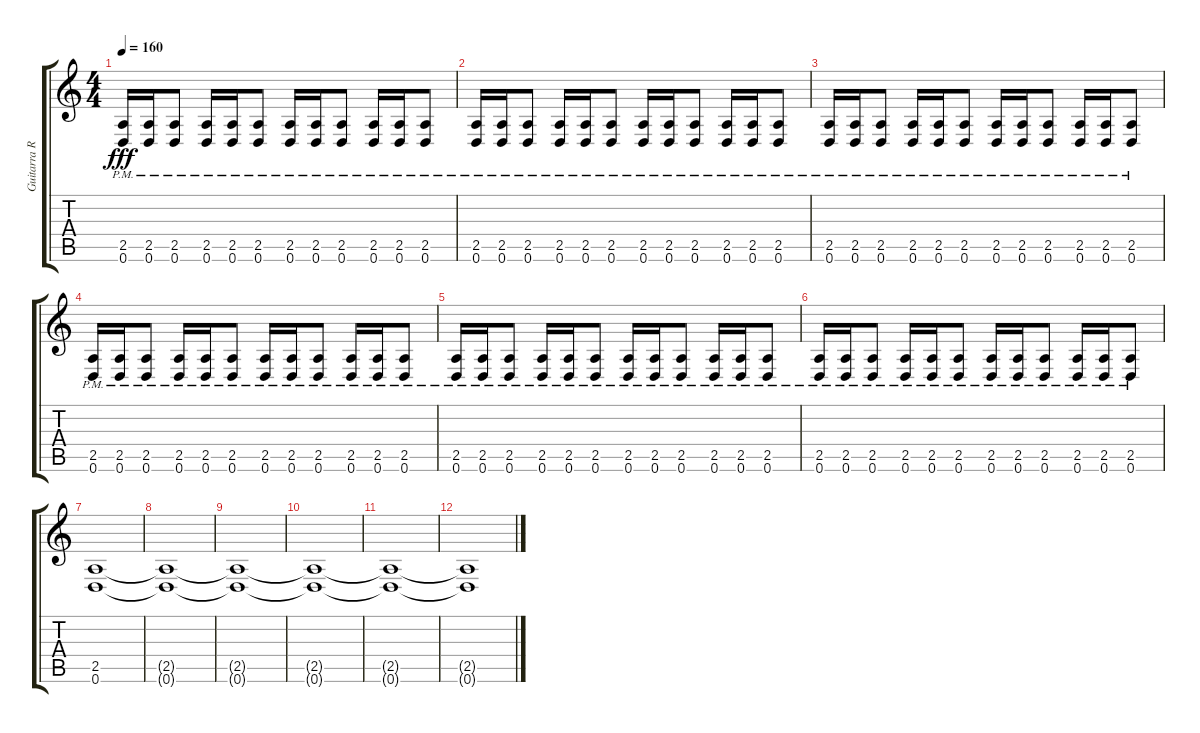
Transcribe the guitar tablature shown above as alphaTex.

\track ("Guitarra Ritmica" "Guitarra R") {instrument overdrivenguitar}
\staff {score tabs}
\tuning (D4 A3 F3 C3 G2 D2) {hide}
\ts (4 4)
\tempo 160
\clef g2
\ks c
(2.5{pm} 0.6{pm}).16{dy fff} (2.5{pm} 0.6{pm}).16 (2.5{pm} 0.6{pm}).8 (2.5{pm} 0.6{pm}).16 (2.5{pm} 0.6{pm}).16 (2.5{pm} 0.6{pm}).8 (2.5{pm} 0.6{pm}).16 (2.5{pm} 0.6{pm}).16 (2.5{pm} 0.6{pm}).8 (2.5{pm} 0.6{pm}).16 (2.5{pm} 0.6{pm}).16 (2.5{pm} 0.6{pm}).8 |
(2.5{pm} 0.6{pm}).16 (2.5{pm} 0.6{pm}).16 (2.5{pm} 0.6{pm}).8 (2.5{pm} 0.6{pm}).16 (2.5{pm} 0.6{pm}).16 (2.5{pm} 0.6{pm}).8 (2.5{pm} 0.6{pm}).16 (2.5{pm} 0.6{pm}).16 (2.5{pm} 0.6{pm}).8 (2.5{pm} 0.6{pm}).16 (2.5{pm} 0.6{pm}).16 (2.5{pm} 0.6{pm}).8 |
(2.5{pm} 0.6{pm}).16 (2.5{pm} 0.6{pm}).16 (2.5{pm} 0.6{pm}).8 (2.5{pm} 0.6{pm}).16 (2.5{pm} 0.6{pm}).16 (2.5{pm} 0.6{pm}).8 (2.5{pm} 0.6{pm}).16 (2.5{pm} 0.6{pm}).16 (2.5{pm} 0.6{pm}).8 (2.5{pm} 0.6{pm}).16 (2.5{pm} 0.6{pm}).16 (2.5{pm} 0.6{pm}).8 |
(2.5{pm} 0.6{pm}).16 (2.5{pm} 0.6{pm}).16 (2.5{pm} 0.6{pm}).8 (2.5{pm} 0.6{pm}).16 (2.5{pm} 0.6{pm}).16 (2.5{pm} 0.6{pm}).8 (2.5{pm} 0.6{pm}).16 (2.5{pm} 0.6{pm}).16 (2.5{pm} 0.6{pm}).8 (2.5{pm} 0.6{pm}).16 (2.5{pm} 0.6{pm}).16 (2.5{pm} 0.6{pm}).8 |
(2.5{pm} 0.6{pm}).16 (2.5{pm} 0.6{pm}).16 (2.5{pm} 0.6{pm}).8 (2.5{pm} 0.6{pm}).16 (2.5{pm} 0.6{pm}).16 (2.5{pm} 0.6{pm}).8 (2.5{pm} 0.6{pm}).16 (2.5{pm} 0.6{pm}).16 (2.5{pm} 0.6{pm}).8 (2.5{pm} 0.6{pm}).16 (2.5{pm} 0.6{pm}).16 (2.5{pm} 0.6{pm}).8 |
(2.5{pm} 0.6{pm}).16 (2.5{pm} 0.6{pm}).16 (2.5{pm} 0.6{pm}).8 (2.5{pm} 0.6{pm}).16 (2.5{pm} 0.6{pm}).16 (2.5{pm} 0.6{pm}).8 (2.5{pm} 0.6{pm}).16 (2.5{pm} 0.6{pm}).16 (2.5{pm} 0.6{pm}).8 (2.5{pm} 0.6{pm}).16 (2.5{pm} 0.6{pm}).16 (2.5{pm} 0.6{pm}).8 |
(2.5 0.6).1 |
(2.5{t} 0.6{t}).1 |
(2.5{t} 0.6{t}).1 |
(2.5{t} 0.6{t}).1 |
(2.5{t} 0.6{t}).1 |
(2.5{t} 0.6{t}).1
